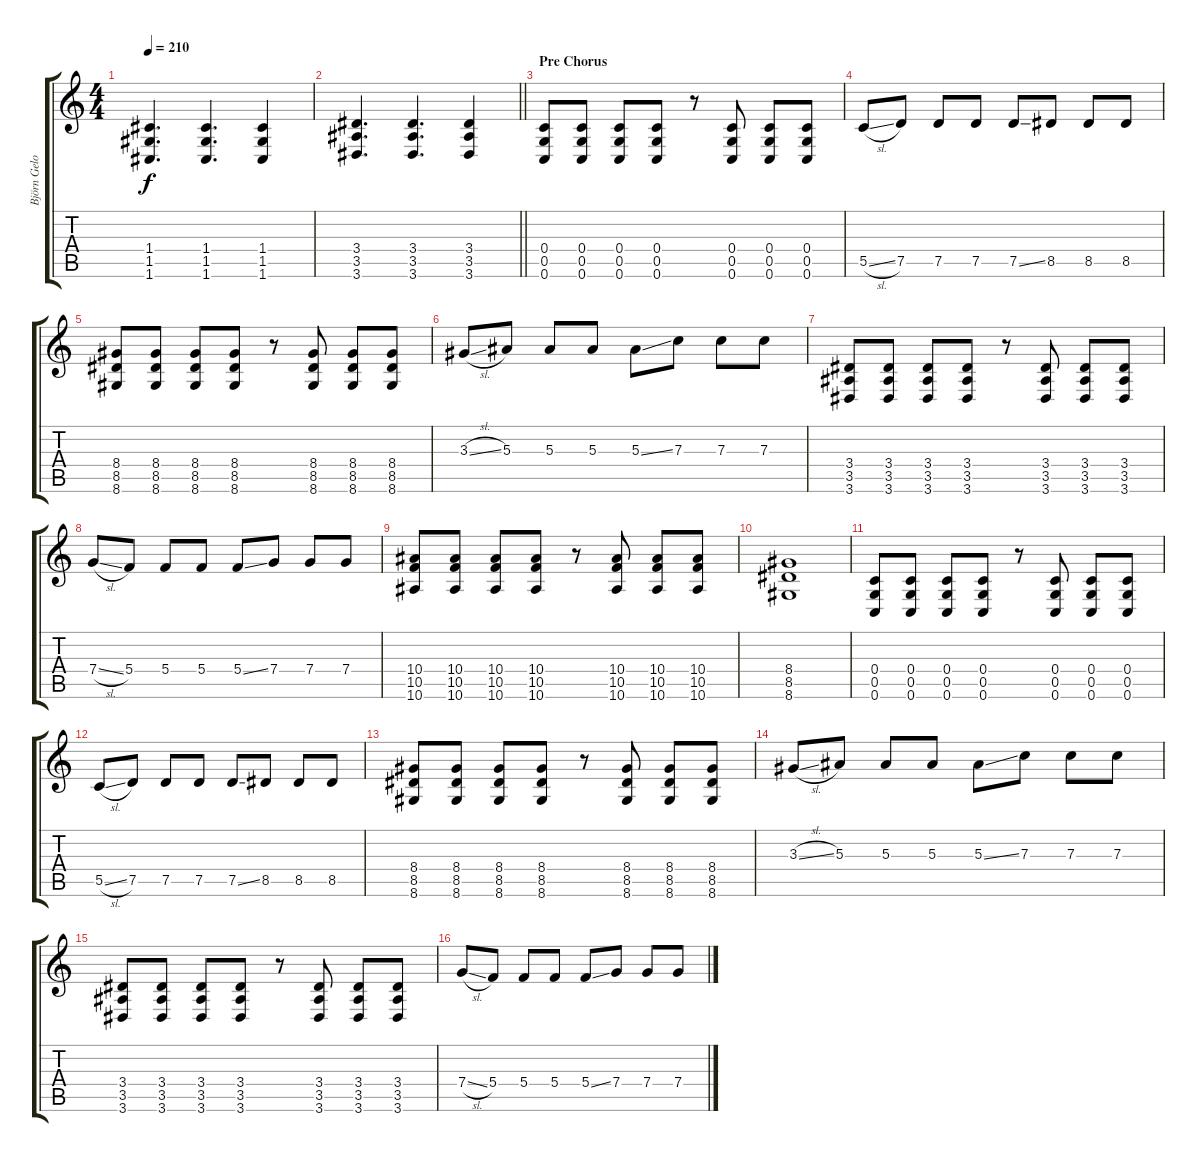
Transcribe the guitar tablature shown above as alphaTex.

\track ("Björn Gelotte" "Björn Gelo") {instrument distortionguitar}
\staff {score tabs}
\tuning (D4 A3 F3 C3 G2 C2) {hide}
\ts (4 4)
\tempo 210
\clef g2
\ks c
(1.4 1.5 1.6).4{d dy f} (1.4 1.5 1.6).4{d} (1.4 1.5 1.6).4 |
\barLineRight lightlight
(3.4 3.5 3.6).4{d} (3.4 3.5 3.6).4{d} (3.4 3.5 3.6).4 |
\section ("" "Pre Chorus")
(0.4 0.5 0.6).8 (0.4 0.5 0.6).8 (0.4 0.5 0.6).8 (0.4 0.5 0.6).8 r.8 (0.4 0.5 0.6).8 (0.4 0.5 0.6).8 (0.4 0.5 0.6).8 |
5.5{sl}.8 7.5.8 7.5.8 7.5.8 7.5{ss}.8 8.5.8 8.5.8 8.5.8 |
(8.4 8.5 8.6).8 (8.4 8.5 8.6).8 (8.4 8.5 8.6).8 (8.4 8.5 8.6).8 r.8 (8.4 8.5 8.6).8 (8.4 8.5 8.6).8 (8.4 8.5 8.6).8 |
3.3{sl}.8 5.3.8 5.3.8 5.3.8 5.3{ss}.8 7.3.8 7.3.8 7.3.8 |
(3.4 3.5 3.6).8 (3.4 3.5 3.6).8 (3.4 3.5 3.6).8 (3.4 3.5 3.6).8 r.8 (3.4 3.5 3.6).8 (3.4 3.5 3.6).8 (3.4 3.5 3.6).8 |
7.4{sl}.8 5.4.8 5.4.8 5.4.8 5.4{ss}.8 7.4.8 7.4.8 7.4.8 |
(10.4 10.5 10.6).8 (10.4 10.5 10.6).8 (10.4 10.5 10.6).8 (10.4 10.5 10.6).8 r.8 (10.4 10.5 10.6).8 (10.4 10.5 10.6).8 (10.4 10.5 10.6).8 |
(8.4 8.5 8.6).1 |
(0.4 0.5 0.6).8 (0.4 0.5 0.6).8 (0.4 0.5 0.6).8 (0.4 0.5 0.6).8 r.8 (0.4 0.5 0.6).8 (0.4 0.5 0.6).8 (0.4 0.5 0.6).8 |
5.5{sl}.8 7.5.8 7.5.8 7.5.8 7.5{ss}.8 8.5.8 8.5.8 8.5.8 |
(8.4 8.5 8.6).8 (8.4 8.5 8.6).8 (8.4 8.5 8.6).8 (8.4 8.5 8.6).8 r.8 (8.4 8.5 8.6).8 (8.4 8.5 8.6).8 (8.4 8.5 8.6).8 |
3.3{sl}.8 5.3.8 5.3.8 5.3.8 5.3{ss}.8 7.3.8 7.3.8 7.3.8 |
(3.4 3.5 3.6).8 (3.4 3.5 3.6).8 (3.4 3.5 3.6).8 (3.4 3.5 3.6).8 r.8 (3.4 3.5 3.6).8 (3.4 3.5 3.6).8 (3.4 3.5 3.6).8 |
7.4{sl}.8 5.4.8 5.4.8 5.4.8 5.4{ss}.8 7.4.8 7.4.8 7.4.8
